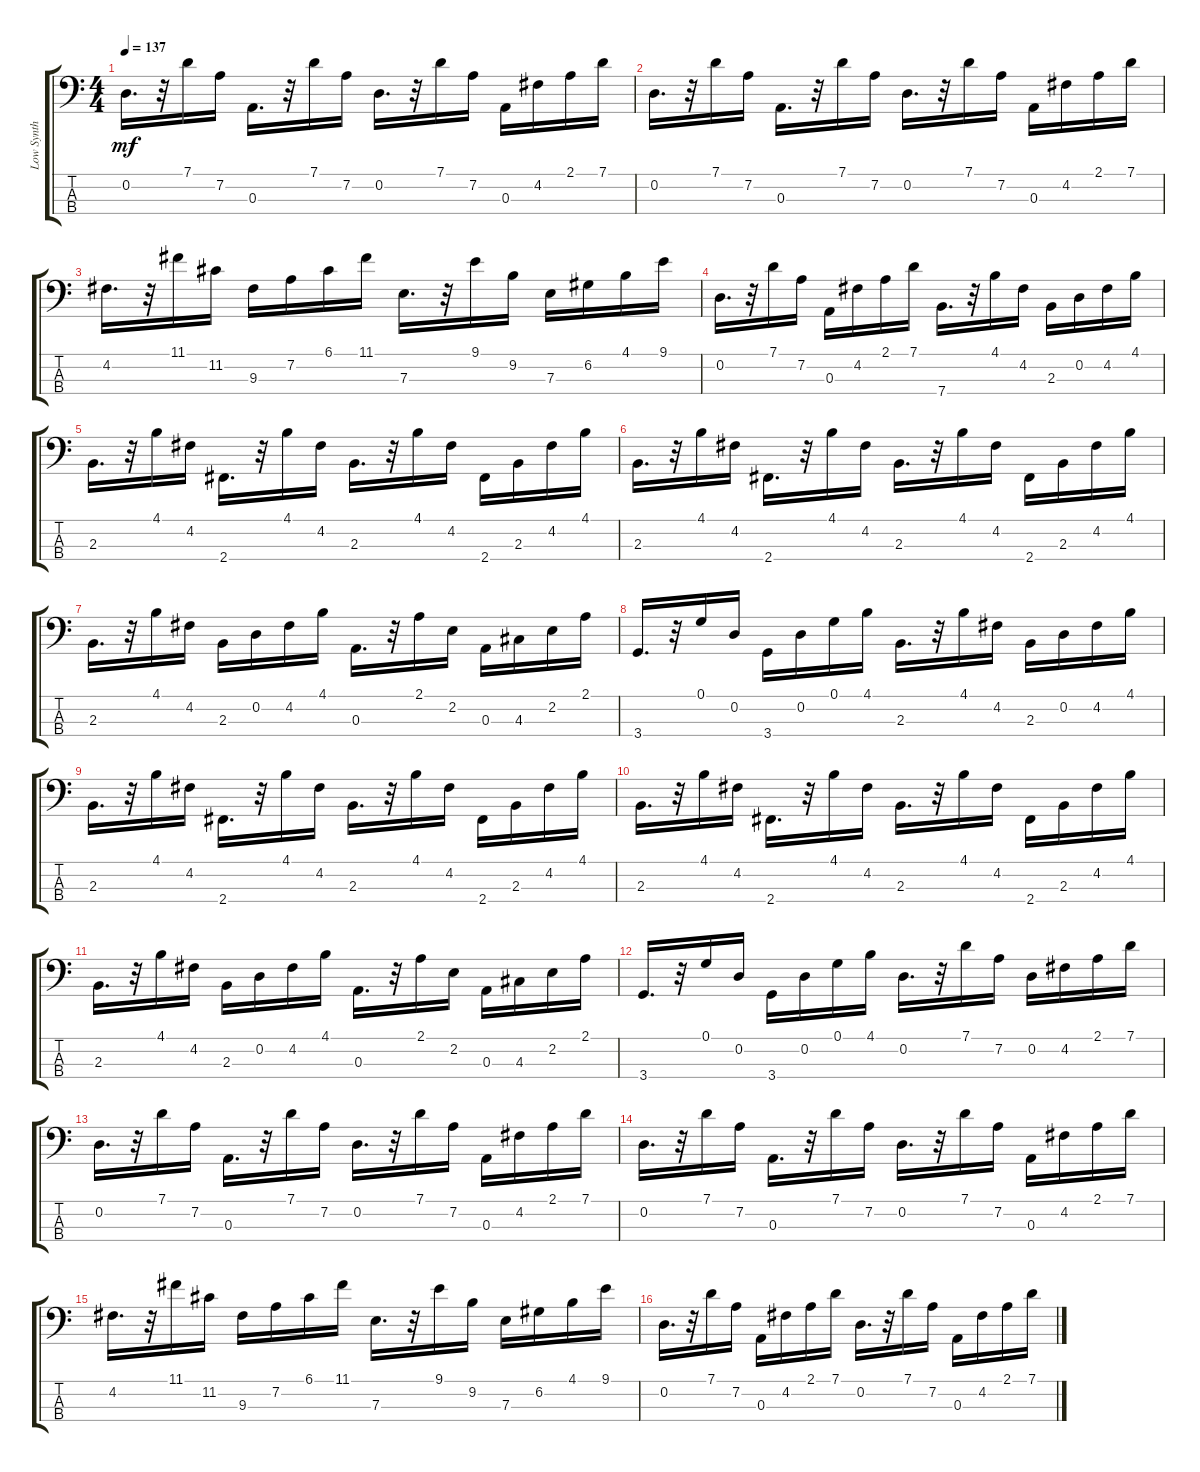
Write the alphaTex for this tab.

\track ("Low Synth" "Low Synth") {instrument electricbassfinger}
\staff {score tabs}
\tuning (G2 D2 A1 E1) {hide}
\ts (4 4)
\tempo 137
\clef f4
\ks c
0.2.16{d dy mf} r.32 7.1.16 7.2.16 0.3.16{d} r.32 7.1.16 7.2.16 0.2.16{d} r.32 7.1.16 7.2.16 0.3.16 4.2.16 2.1.16 7.1.16 |
0.2.16{d} r.32 7.1.16 7.2.16 0.3.16{d} r.32 7.1.16 7.2.16 0.2.16{d} r.32 7.1.16 7.2.16 0.3.16 4.2.16 2.1.16 7.1.16 |
4.2.16{d} r.32 11.1.16 11.2.16 9.3.16 7.2.16 6.1.16 11.1.16 7.3.16{d} r.32 9.1.16 9.2.16 7.3.16 6.2.16 4.1.16 9.1.16 |
0.2.16{d} r.32 7.1.16 7.2.16 0.3.16 4.2.16 2.1.16 7.1.16 7.4.16{d} r.32 4.1.16 4.2.16 2.3.16 0.2.16 4.2.16 4.1.16 |
2.3.16{d} r.32 4.1.16 4.2.16 2.4.16{d} r.32 4.1.16 4.2.16 2.3.16{d} r.32 4.1.16 4.2.16 2.4.16 2.3.16 4.2.16 4.1.16 |
2.3.16{d} r.32 4.1.16 4.2.16 2.4.16{d} r.32 4.1.16 4.2.16 2.3.16{d} r.32 4.1.16 4.2.16 2.4.16 2.3.16 4.2.16 4.1.16 |
2.3.16{d} r.32 4.1.16 4.2.16 2.3.16 0.2.16 4.2.16 4.1.16 0.3.16{d} r.32 2.1.16 2.2.16 0.3.16 4.3.16 2.2.16 2.1.16 |
3.4.16{d} r.32 0.1.16 0.2.16 3.4.16 0.2.16 0.1.16 4.1.16 2.3.16{d} r.32 4.1.16 4.2.16 2.3.16 0.2.16 4.2.16 4.1.16 |
2.3.16{d} r.32 4.1.16 4.2.16 2.4.16{d} r.32 4.1.16 4.2.16 2.3.16{d} r.32 4.1.16 4.2.16 2.4.16 2.3.16 4.2.16 4.1.16 |
2.3.16{d} r.32 4.1.16 4.2.16 2.4.16{d} r.32 4.1.16 4.2.16 2.3.16{d} r.32 4.1.16 4.2.16 2.4.16 2.3.16 4.2.16 4.1.16 |
2.3.16{d} r.32 4.1.16 4.2.16 2.3.16 0.2.16 4.2.16 4.1.16 0.3.16{d} r.32 2.1.16 2.2.16 0.3.16 4.3.16 2.2.16 2.1.16 |
3.4.16{d} r.32 0.1.16 0.2.16 3.4.16 0.2.16 0.1.16 4.1.16 0.2.16{d} r.32 7.1.16 7.2.16 0.2.16 4.2.16 2.1.16 7.1.16 |
0.2.16{d} r.32 7.1.16 7.2.16 0.3.16{d} r.32 7.1.16 7.2.16 0.2.16{d} r.32 7.1.16 7.2.16 0.3.16 4.2.16 2.1.16 7.1.16 |
0.2.16{d} r.32 7.1.16 7.2.16 0.3.16{d} r.32 7.1.16 7.2.16 0.2.16{d} r.32 7.1.16 7.2.16 0.3.16 4.2.16 2.1.16 7.1.16 |
4.2.16{d} r.32 11.1.16 11.2.16 9.3.16 7.2.16 6.1.16 11.1.16 7.3.16{d} r.32 9.1.16 9.2.16 7.3.16 6.2.16 4.1.16 9.1.16 |
0.2.16{d} r.32 7.1.16 7.2.16 0.3.16 4.2.16 2.1.16 7.1.16 0.2.16{d} r.32 7.1.16 7.2.16 0.3.16 4.2.16 2.1.16 7.1.16
